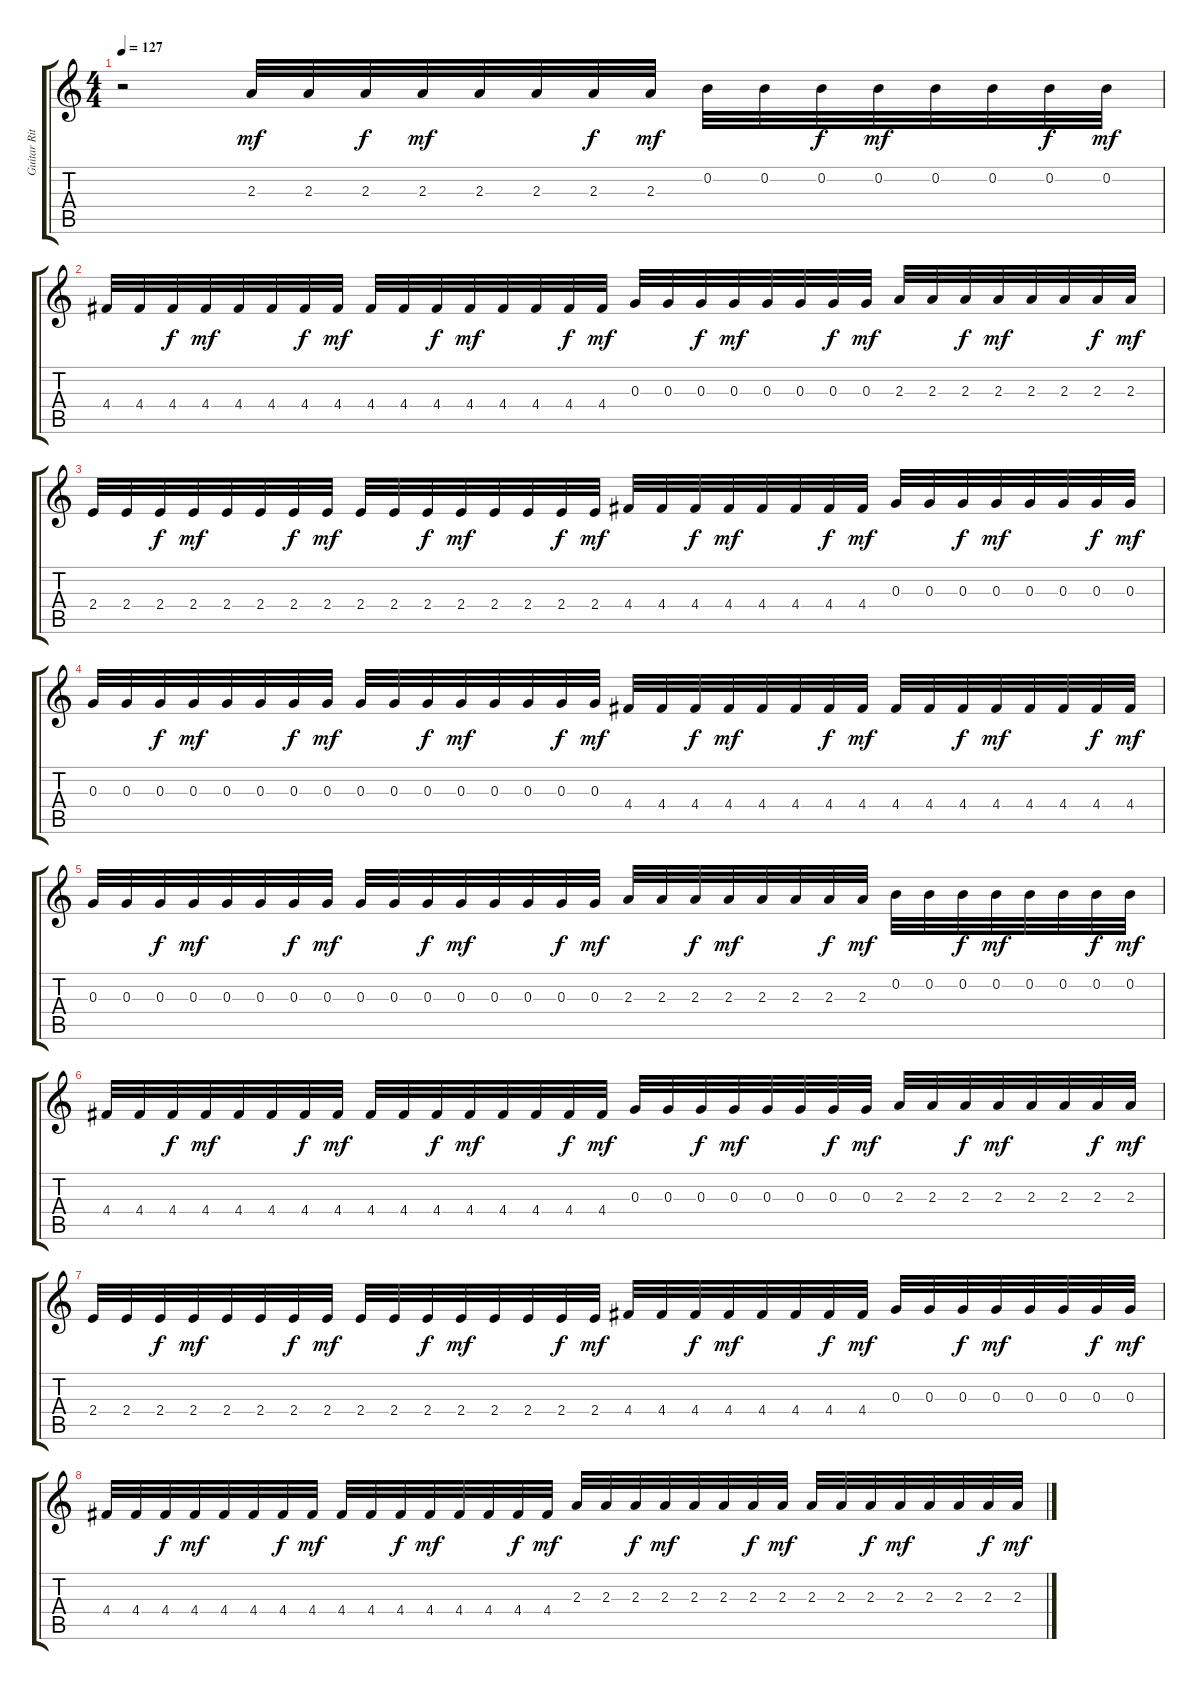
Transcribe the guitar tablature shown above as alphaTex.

\track ("Guitar Rithym" "Guitar Rit") {instrument distortionguitar}
\staff {score tabs}
\tuning (E4 B3 G3 D3 A2 E2) {hide}
\ts (4 4)
\tempo 127
\clef g2
\ks c
r.2{dy mf} 2.3.32 2.3.32 2.3.32{dy f} 2.3.32{dy mf} 2.3.32 2.3.32 2.3.32{dy f} 2.3.32{dy mf} 0.2.32 0.2.32 0.2.32{dy f} 0.2.32{dy mf} 0.2.32 0.2.32 0.2.32{dy f} 0.2.32{dy mf} |
4.4.32 4.4.32 4.4.32{dy f} 4.4.32{dy mf} 4.4.32 4.4.32 4.4.32{dy f} 4.4.32{dy mf} 4.4.32 4.4.32 4.4.32{dy f} 4.4.32{dy mf} 4.4.32 4.4.32 4.4.32{dy f} 4.4.32{dy mf} 0.3.32 0.3.32 0.3.32{dy f} 0.3.32{dy mf} 0.3.32 0.3.32 0.3.32{dy f} 0.3.32{dy mf} 2.3.32 2.3.32 2.3.32{dy f} 2.3.32{dy mf} 2.3.32 2.3.32 2.3.32{dy f} 2.3.32{dy mf} |
2.4.32 2.4.32 2.4.32{dy f} 2.4.32{dy mf} 2.4.32 2.4.32 2.4.32{dy f} 2.4.32{dy mf} 2.4.32 2.4.32 2.4.32{dy f} 2.4.32{dy mf} 2.4.32 2.4.32 2.4.32{dy f} 2.4.32{dy mf} 4.4.32 4.4.32 4.4.32{dy f} 4.4.32{dy mf} 4.4.32 4.4.32 4.4.32{dy f} 4.4.32{dy mf} 0.3.32 0.3.32 0.3.32{dy f} 0.3.32{dy mf} 0.3.32 0.3.32 0.3.32{dy f} 0.3.32{dy mf} |
0.3.32 0.3.32 0.3.32{dy f} 0.3.32{dy mf} 0.3.32 0.3.32 0.3.32{dy f} 0.3.32{dy mf} 0.3.32 0.3.32 0.3.32{dy f} 0.3.32{dy mf} 0.3.32 0.3.32 0.3.32{dy f} 0.3.32{dy mf} 4.4.32 4.4.32 4.4.32{dy f} 4.4.32{dy mf} 4.4.32 4.4.32 4.4.32{dy f} 4.4.32{dy mf} 4.4.32 4.4.32 4.4.32{dy f} 4.4.32{dy mf} 4.4.32 4.4.32 4.4.32{dy f} 4.4.32{dy mf} |
0.3.32 0.3.32 0.3.32{dy f} 0.3.32{dy mf} 0.3.32 0.3.32 0.3.32{dy f} 0.3.32{dy mf} 0.3.32 0.3.32 0.3.32{dy f} 0.3.32{dy mf} 0.3.32 0.3.32 0.3.32{dy f} 0.3.32{dy mf} 2.3.32 2.3.32 2.3.32{dy f} 2.3.32{dy mf} 2.3.32 2.3.32 2.3.32{dy f} 2.3.32{dy mf} 0.2.32 0.2.32 0.2.32{dy f} 0.2.32{dy mf} 0.2.32 0.2.32 0.2.32{dy f} 0.2.32{dy mf} |
4.4.32 4.4.32 4.4.32{dy f} 4.4.32{dy mf} 4.4.32 4.4.32 4.4.32{dy f} 4.4.32{dy mf} 4.4.32 4.4.32 4.4.32{dy f} 4.4.32{dy mf} 4.4.32 4.4.32 4.4.32{dy f} 4.4.32{dy mf} 0.3.32 0.3.32 0.3.32{dy f} 0.3.32{dy mf} 0.3.32 0.3.32 0.3.32{dy f} 0.3.32{dy mf} 2.3.32 2.3.32 2.3.32{dy f} 2.3.32{dy mf} 2.3.32 2.3.32 2.3.32{dy f} 2.3.32{dy mf} |
2.4.32 2.4.32 2.4.32{dy f} 2.4.32{dy mf} 2.4.32 2.4.32 2.4.32{dy f} 2.4.32{dy mf} 2.4.32 2.4.32 2.4.32{dy f} 2.4.32{dy mf} 2.4.32 2.4.32 2.4.32{dy f} 2.4.32{dy mf} 4.4.32 4.4.32 4.4.32{dy f} 4.4.32{dy mf} 4.4.32 4.4.32 4.4.32{dy f} 4.4.32{dy mf} 0.3.32 0.3.32 0.3.32{dy f} 0.3.32{dy mf} 0.3.32 0.3.32 0.3.32{dy f} 0.3.32{dy mf} |
4.4.32 4.4.32 4.4.32{dy f} 4.4.32{dy mf} 4.4.32 4.4.32 4.4.32{dy f} 4.4.32{dy mf} 4.4.32 4.4.32 4.4.32{dy f} 4.4.32{dy mf} 4.4.32 4.4.32 4.4.32{dy f} 4.4.32{dy mf} 2.3.32 2.3.32 2.3.32{dy f} 2.3.32{dy mf} 2.3.32 2.3.32 2.3.32{dy f} 2.3.32{dy mf} 2.3.32 2.3.32 2.3.32{dy f} 2.3.32{dy mf} 2.3.32 2.3.32 2.3.32{dy f} 2.3.32{dy mf}
